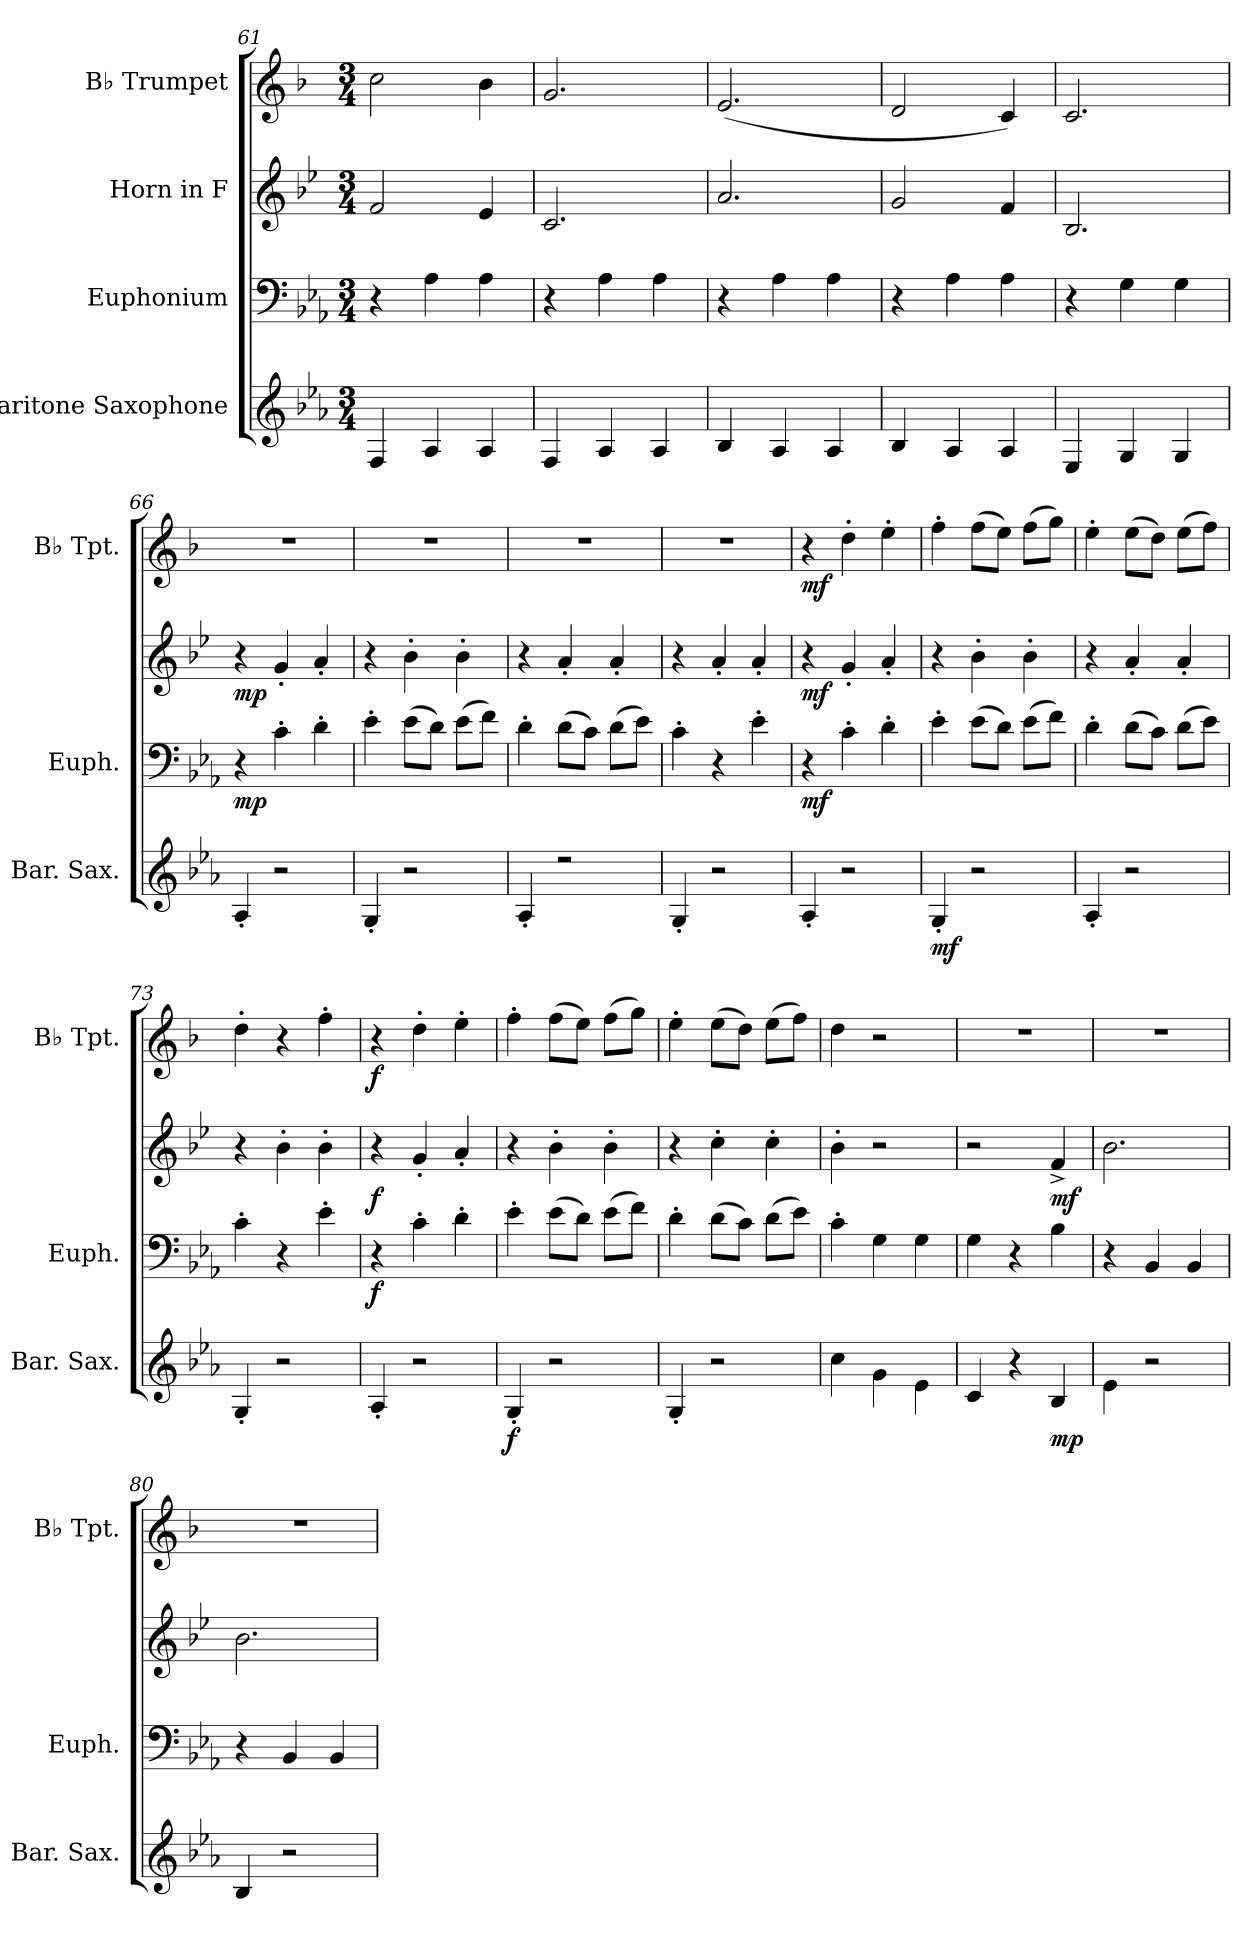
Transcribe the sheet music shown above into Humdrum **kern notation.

**kern	**dynam	**kern	**dynam	**kern	**dynam	**kern	**dynam
*part4	*part4	*part3	*part3	*part2	*part2	*part1	*part1
*staff4	*staff4	*staff3	*staff3	*staff2	*staff2	*staff1	*staff1
*I"Baritone Saxophone	*	*I"Euphonium	*	*I"Horn in F	*	*I"B♭ Trumpet	*
*I'Bar. Sax.	*	*I'Euph.	*	*	*	*I'B♭ Tpt.	*
*clefG2	*	*clefF4	*	*clefG2	*	*clefG2	*
*ITrd12c21	*	*	*	*ITrd4c7	*	*ITrd1c2	*
*k[b-e-a-]	*	*k[b-e-a-]	*	*k[b-e-a-]	*	*k[b-e-a-]	*
*M3/4	*	*M3/4	*	*M3/4	*	*M3/4	*
=61	=61	=61	=61	=61	=61	=61	=61
4FF/	.	4r	.	2B-/	.	2b-\	.
4AA-/	.	4A-\	.	.	.	.	.
4AA-/	.	4A-\	.	4A-/	.	4a-\	.
=62	=62	=62	=62	=62	=62	=62	=62
4FF/	.	4r	.	2.F/	.	2.f/	.
4AA-/	.	4A-\	.	.	.	.	.
4AA-/	.	4A-\	.	.	.	.	.
=63	=63	=63	=63	=63	=63	=63	=63
4BB-/	.	4r	.	2.d/	.	(>2.d/	.
4AA-/	.	4A-\	.	.	.	.	.
4AA-/	.	4A-\	.	.	.	.	.
=64	=64	=64	=64	=64	=64	=64	=64
4BB-/	.	4r	.	2c/	.	2c/	.
4AA-/	.	4A-\	.	.	.	.	.
4AA-/	.	4A-\	.	4B-/	.	4B-/)	.
=65	=65	=65	=65	=65	=65	=65	=65
4EE-/	.	4r	.	2.E-/	.	2.B-/	.
4GG/	.	4G\	.	.	.	.	.
4GG/	.	4G\	.	.	.	.	.
=66	=66	=66	=66	=66	=66	=66	=66
!	!	!	!LO:DY:b	!	!LO:DY:b	!	!
4AA-'/	.	4r	mp	4r	mp	2.r	.
2r	.	4c'\	.	4c'/	.	.	.
.	.	4d'\	.	4d'/	.	.	.
=67	=67	=67	=67	=67	=67	=67	=67
4GG'/	.	4e-'\	.	4r	.	2.r	.
2r	.	(>8e-\L	.	4e-'\	.	.	.
.	.	8d\J)	.	.	.	.	.
.	.	(>8e-\L	.	4e-'\	.	.	.
.	.	8f\J)	.	.	.	.	.
=68	=68	=68	=68	=68	=68	=68	=68
4AA-'/	.	4d'\	.	4r	.	2.r	.
2rdd	.	(>8d\L	.	4d'/	.	.	.
.	.	8c\J)	.	.	.	.	.
.	.	(>8d\L	.	4d'/	.	.	.
.	.	8e-\J)	.	.	.	.	.
!!LO:LB:g=z
=69	=69	=69	=69	=69	=69	=69	=69
4GG'/	.	4c'\	.	4r	.	2.r	.
2r	.	4r	.	4d'/	.	.	.
.	.	4e-'\	.	4d'/	.	.	.
=70	=70	=70	=70	=70	=70	=70	=70
!	!	!	!LO:DY:b	!	!LO:DY:b	!	!LO:DY:b
4AA-'/	.	4r	mf	4r	mf	4r	mf
2r	.	4c'\	.	4c'/	.	4cc'\	.
.	.	4d'\	.	4d'/	.	4dd'\	.
=71	=71	=71	=71	=71	=71	=71	=71
!	!LO:DY:b	!	!	!	!	!	!
4GG'/	mf	4e-'\	.	4r	.	4ee-'\	.
2r	.	(>8e-\L	.	4e-'\	.	(>8ee-\L	.
.	.	8d\J)	.	.	.	8dd\J)	.
.	.	(>8e-\L	.	4e-'\	.	(>8ee-\L	.
.	.	8f\J)	.	.	.	8ff\J)	.
=72	=72	=72	=72	=72	=72	=72	=72
4AA-'/	.	4d'\	.	4r	.	4dd'\	.
2r	.	(>8d\L	.	4d'/	.	(>8dd\L	.
.	.	8c\J)	.	.	.	8cc\J)	.
.	.	(>8d\L	.	4d'/	.	(>8dd\L	.
.	.	8e-\J)	.	.	.	8ee-\J)	.
=73	=73	=73	=73	=73	=73	=73	=73
4GG'/	.	4c'\	.	4r	.	4cc'\	.
2r	.	4r	.	4e-'\	.	4r	.
.	.	4e-'\	.	4e-'\	.	4ee-'\	.
=74	=74	=74	=74	=74	=74	=74	=74
!	!	!	!LO:DY:b	!	!LO:DY:b	!	!LO:DY:b
4AA-'/	.	4r	f	4r	f	4r	f
2r	.	4c'\	.	4c'/	.	4cc'\	.
.	.	4d'\	.	4d'/	.	4dd'\	.
=75	=75	=75	=75	=75	=75	=75	=75
!	!LO:DY:b	!	!	!	!	!	!
4GG'/	f	4e-'\	.	4r	.	4ee-'\	.
2r	.	(>8e-\L	.	4e-'\	.	(>8ee-\L	.
.	.	8d\J)	.	.	.	8dd\J)	.
.	.	(>8e-\L	.	4e-'\	.	(>8ee-\L	.
.	.	8f\J)	.	.	.	8ff\J)	.
=76	=76	=76	=76	=76	=76	=76	=76
4GG'/	.	4d'\	.	4r	.	4dd'\	.
2r	.	(>8d\L	.	4f'\	.	(>8dd\L	.
.	.	8c\J)	.	.	.	8cc\J)	.
.	.	(>8d\L	.	4f'\	.	(>8dd\L	.
.	.	8e-\J)	.	.	.	8ee-\J)	.
!!LO:LB:g=z
=77	=77	=77	=77	=77	=77	=77	=77
4c\	.	4c'\	.	4e-'\	.	4cc\	.
4G\	.	4G\	.	2r	.	2r	.
4E-\	.	4G\	.	.	.	.	.
=78	=78	=78	=78	=78	=78	=78	=78
4C/	.	4G\	.	2r	.	2.r	.
4r	.	4r	.	.	.	.	.
!	!LO:DY:b	!	!	!	!LO:DY:b	!	!
4BB-/	mp	4B-\	.	4B-^/	mf	.	.
=79	=79	=79	=79	=79	=79	=79	=79
4E-\	.	4r	.	2.e-\	.	2.r	.
2r	.	4BB-/	.	.	.	.	.
.	.	4BB-/	.	.	.	.	.
=80	=80	=80	=80	=80	=80	=80	=80
4BB-/	.	4r	.	2.e-\	.	2.r	.
2r	.	4BB-/	.	.	.	.	.
.	.	4BB-/	.	.	.	.	.
=	=	=	=	=	=	=	=
*-	*-	*-	*-	*-	*-	*-	*-
